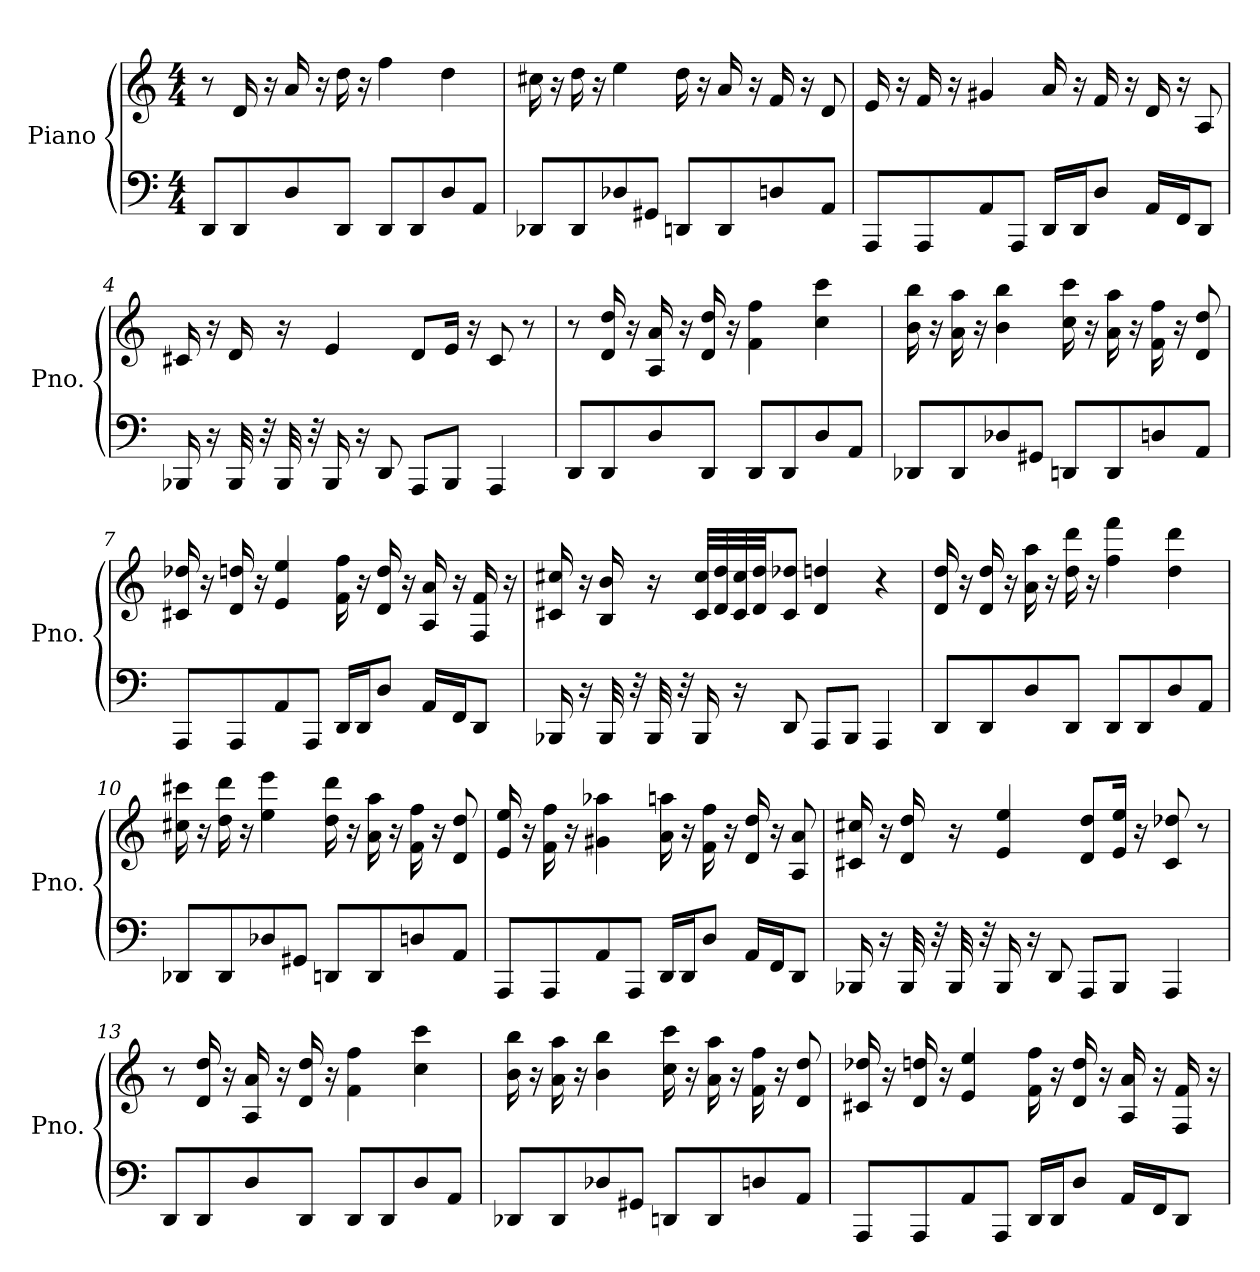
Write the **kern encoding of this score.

**kern	**kern
*part1	*part1
*staff2	*staff1
*I"Piano	*
*I'Pno.	*
*clefF4	*clefG2
*k[]	*k[]
*M4/4	*M4/4
*MM144	*MM144
=1	=1
8DD/L	8r
8DD/	16d/
.	16r
8D/	16a/
.	16r
8DD/J	16dd\
.	16r
8DD/L	4ff\
8DD/	.
8D/	4dd\
8AA/J	.
=2	=2
8DD-X/L	16cc#X\
.	16r
8DD-/	16dd\
.	16r
8D-X/	4ee\
8GG#X/J	.
8DDn/L	16dd\
.	16r
8DD/	16a/
.	16r
8Dn/	16f/
.	16r
8AA/J	8d/
=3	=3
8AAA/L	16e/
.	16r
8AAA/	16f/
.	16r
8AA/	4g#X/
8AAA/J	.
16DD/LL	16a/
16DD/J	16r
8D/J	16f/
.	16r
16AA/LL	16d/
16FF/J	16r
8DD/J	8A/
!!LO:LB:g=z
=4	=4
16BBB-X/	16c#X/
16r	16r
32BBB-/	16d/
32r	.
32BBB-/	16r
32r	.
16BBB-/	4e/
16r	.
8DD/	.
8AAA/L	8d/L
8BBB-/J	16e/Jk
.	16r
4AAA/	8c#/
.	8r
=5	=5
8DD/L	8r
8DD/	16d/ 16dd/
.	16r
8D/	16A/ 16a/
.	16r
8DD/J	16d/ 16dd/
.	16r
8DD/L	4f\ 4ff\
8DD/	.
8D/	4cc\ 4ccc\
8AA/J	.
=6	=6
8DD-X/L	16b\ 16bb\
.	16r
8DD-/	16a\ 16aa\
.	16r
8D-X/	4b\ 4bb\
8GG#X/J	.
8DDn/L	16cc\ 16ccc\
.	16r
8DD/	16a\ 16aa\
.	16r
8Dn/	16f\ 16ff\
.	16r
8AA/J	8d/ 8dd/
!!LO:LB:g=z
=7	=7
8AAA/L	16c#X/ 16dd-X/
.	16r
8AAA/	16d/ 16ddn/
.	16r
8AA/	4e/ 4ee/
8AAA/J	.
16DD/LL	16f\ 16ff\
16DD/J	16r
8D/J	16d/ 16dd/
.	16r
16AA/LL	16A/ 16a/
16FF/J	16r
8DD/J	16F/ 16f/
.	16r
=8	=8
16BBB-X/	16c#X/ 16cc#X/
16r	16r
32BBB-/	16B/ 16b/
32r	.
32BBB-/	16r
32r	.
16BBB-/	32c#/ 32cc#/LLL
.	32d/ 32dd/
16r	32c#/ 32cc#/
.	32d/ 32dd/JJ
8DD/	8c#/ 8dd-X/J
8AAA/L	4d/ 4ddn/
8BBB-/J	.
4AAA/	4r
=9	=9
8DD/L	16d/ 16dd/
.	16r
8DD/	16d/ 16dd/
.	16r
8D/	16a\ 16aa\
.	16r
8DD/J	16dd\ 16ddd\
.	16r
8DD/L	4ff\ 4fff\
8DD/	.
8D/	4dd\ 4ddd\
8AA/J	.
!!LO:LB:g=z
=10	=10
8DD-X/L	16cc#X\ 16ccc#X\
.	16r
8DD-/	16dd\ 16ddd\
.	16r
8D-X/	4ee\ 4eee\
8GG#X/J	.
8DDn/L	16dd\ 16ddd\
.	16r
8DD/	16a\ 16aa\
.	16r
8Dn/	16f\ 16ff\
.	16r
8AA/J	8d/ 8dd/
=11	=11
8AAA/L	16e/ 16ee/
.	16r
8AAA/	16f\ 16ff\
.	16r
8AA/	4g#X\ 4aa-X\
8AAA/J	.
16DD/LL	16a\ 16aan\
16DD/J	16r
8D/J	16f\ 16ff\
.	16r
16AA/LL	16d/ 16dd/
16FF/J	16r
8DD/J	8A/ 8a/
=12	=12
16BBB-X/	16c#X/ 16cc#X/
16r	16r
32BBB-/	16d/ 16dd/
32r	.
32BBB-/	16r
32r	.
16BBB-/	4e/ 4ee/
16r	.
8DD/	.
8AAA/L	8d/ 8dd/L
8BBB-/J	16e/ 16ee/Jk
.	16r
4AAA/	8c#/ 8dd-X/
.	8r
!!LO:LB:g=z
=13	=13
8DD/L	8r
8DD/	16d/ 16dd/
.	16r
8D/	16A/ 16a/
.	16r
8DD/J	16d/ 16dd/
.	16r
8DD/L	4f\ 4ff\
8DD/	.
8D/	4cc\ 4ccc\
8AA/J	.
=14	=14
8DD-X/L	16b\ 16bb\
.	16r
8DD-/	16a\ 16aa\
.	16r
8D-X/	4b\ 4bb\
8GG#X/J	.
8DDn/L	16cc\ 16ccc\
.	16r
8DD/	16a\ 16aa\
.	16r
8Dn/	16f\ 16ff\
.	16r
8AA/J	8d/ 8dd/
=15	=15
8AAA/L	16c#X/ 16dd-X/
.	16r
8AAA/	16d/ 16ddn/
.	16r
8AA/	4e/ 4ee/
8AAA/J	.
16DD/LL	16f\ 16ff\
16DD/J	16r
8D/J	16d/ 16dd/
.	16r
16AA/LL	16A/ 16a/
16FF/J	16r
8DD/J	16F/ 16f/
.	16r
=	=
*-	*-
